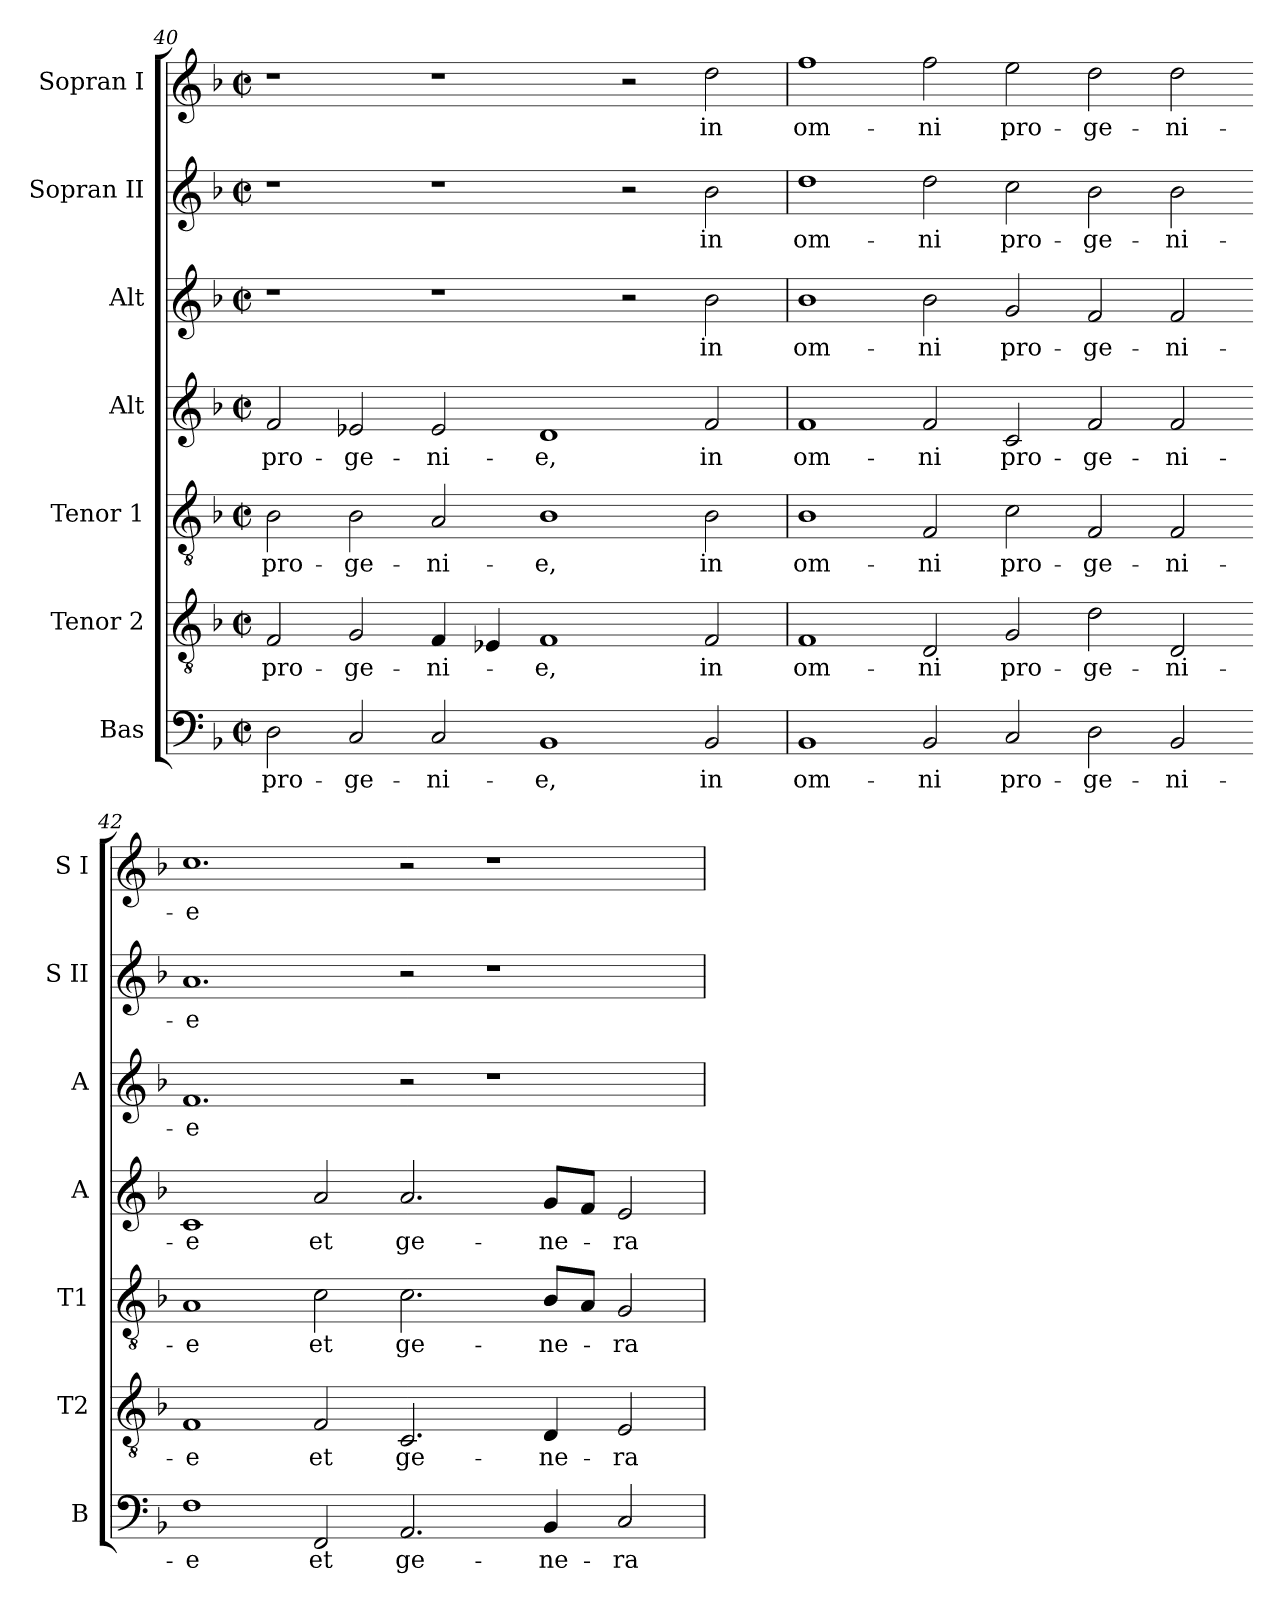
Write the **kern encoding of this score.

**kern	**text	**kern	**text	**kern	**text	**kern	**text	**kern	**text	**kern	**text	**kern	**text
*part7	*part7	*part6	*part6	*part5	*part5	*part4	*part4	*part3	*part3	*part2	*part2	*part1	*part1
*staff7	*staff7	*staff6	*staff6	*staff5	*staff5	*staff4	*staff4	*staff3	*staff3	*staff2	*staff2	*staff1	*staff1
*I"Bas	*	*I"Tenor 2	*	*I"Tenor 1	*	*I"Alt	*	*I"Alt	*	*I"Sopran II	*	*I"Sopran I	*
*I'B	*	*I'T2	*	*I'T1	*	*I'A	*	*I'A	*	*I'S II	*	*I'S I	*
*clefF4	*	*clefGv2	*	*clefGv2	*	*clefG2	*	*clefG2	*	*clefG2	*	*clefG2	*
*k[b-]	*	*k[b-]	*	*k[b-]	*	*k[b-]	*	*k[b-]	*	*k[b-]	*	*k[b-]	*
*F:	*	*F:	*	*F:	*	*F:	*	*F:	*	*F:	*	*F:	*
*M2/2	*	*M2/2	*	*M2/2	*	*M2/2	*	*M2/2	*	*M2/2	*	*M2/2	*
*met(c|)	*	*met(c|)	*	*met(c|)	*	*met(c|)	*	*met(c|)	*	*met(c|)	*	*met(c|)	*
=40	=40	=40	=40	=40	=40	=40	=40	=40	=40	=40	=40	=40	=40
!	!LO:LY:b	!	!LO:LY:b	!	!LO:LY:b	!	!LO:LY:b	!	!	!	!	!	!
2D\	pro-	2F/	pro-	2B-\	pro-	2f/	pro-	1r	.	1r	.	1r	.
!	!LO:LY:b	!	!LO:LY:b	!	!LO:LY:b	!	!LO:LY:b	!	!	!	!	!	!
2C/	-ge-	2G/	-ge-	2B-\	-ge-	2e-X/	-ge-	.	.	.	.	.	.
!	!LO:LY:b	!	!LO:LY:b	!	!LO:LY:b	!	!LO:LY:b	!	!	!	!	!	!
2C/	-ni-	4F/	-ni-	2A/	-ni-	2e-/	-ni-	1r	.	1r	.	1r	.
.	.	4E-X/	.	.	.	.	.	.	.	.	.	.	.
!	!LO:LY:b	!	!LO:LY:b	!	!LO:LY:b	!	!LO:LY:b	!	!	!	!	!	!
1BB-	-e,	1F	-e,	1B-	-e,	1d	-e,	.	.	.	.	.	.
.	.	.	.	.	.	.	.	2r	.	2r	.	2r	.
!	!LO:LY:b	!	!LO:LY:b	!	!LO:LY:b	!	!LO:LY:b	!	!LO:LY:b	!	!LO:LY:b	!	!LO:LY:b
2BB-/	in	2F/	in	2B-\	in	2f/	in	2b-\	in	2b-\	in	2dd\	in
=41	=41	=41	=41	=41	=41	=41	=41	=41	=41	=41	=41	=41	=41
!	!LO:LY:b	!	!LO:LY:b	!	!LO:LY:b	!	!LO:LY:b	!	!LO:LY:b	!	!LO:LY:b	!	!LO:LY:b
1BB-	om-	1F	om-	1B-	om-	1f	om-	1b-	om-	1dd	om-	1ff	om-
!	!LO:LY:b	!	!LO:LY:b	!	!LO:LY:b	!	!LO:LY:b	!	!LO:LY:b	!	!LO:LY:b	!	!LO:LY:b
2BB-/	-ni	2D/	-ni	2F/	-ni	2f/	-ni	2b-\	-ni	2dd\	-ni	2ff\	-ni
!	!LO:LY:b	!	!LO:LY:b	!	!LO:LY:b	!	!LO:LY:b	!	!LO:LY:b	!	!LO:LY:b	!	!LO:LY:b
2C/	pro-	2G/	pro-	2c\	pro-	2c/	pro-	2g/	pro-	2cc\	pro-	2ee\	pro-
!	!LO:LY:b	!	!LO:LY:b	!	!LO:LY:b	!	!LO:LY:b	!	!LO:LY:b	!	!LO:LY:b	!	!LO:LY:b
2D\	-ge-	2d\	-ge-	2F/	-ge-	2f/	-ge-	2f/	-ge-	2b-\	-ge-	2dd\	-ge-
!	!LO:LY:b	!	!LO:LY:b	!	!LO:LY:b	!	!LO:LY:b	!	!LO:LY:b	!	!LO:LY:b	!	!LO:LY:b
2BB-/	-ni-	2D/	-ni-	2F/	-ni-	2f/	-ni-	2f/	-ni-	2b-\	-ni-	2dd\	-ni-
!!LO:LB:g=z
=42-	=42-	=42-	=42-	=42-	=42-	=42-	=42-	=42-	=42-	=42-	=42-	=42-	=42-
!	!LO:LY:b	!	!LO:LY:b	!	!LO:LY:b	!	!LO:LY:b	!	!LO:LY:b	!	!LO:LY:b	!	!LO:LY:b
1F	-e	1F	-e	1A	-e	1c	-e	1.f	-e	1.a	-e	1.cc	-e
!	!LO:LY:b	!	!LO:LY:b	!	!LO:LY:b	!	!LO:LY:b	!	!	!	!	!	!
2FF/	et	2F/	et	2c\	et	2a/	et	.	.	.	.	.	.
!	!LO:LY:b	!	!LO:LY:b	!	!LO:LY:b	!	!LO:LY:b	!	!	!	!	!	!
2.AA/	ge-	2.C/	ge-	2.c\	ge-	2.a/	ge-	2r	.	2r	.	2r	.
.	.	.	.	.	.	.	.	1r	.	1r	.	1r	.
!	!LO:LY:b	!	!LO:LY:b	!	!LO:LY:b	!	!LO:LY:b	!	!	!	!	!	!
4BB-/	-ne-	4D/	-ne-	8B-/L	-ne-	8g/L	-ne-	.	.	.	.	.	.
.	.	.	.	8A/J	.	8f/J	.	.	.	.	.	.	.
!	!LO:LY:b	!	!LO:LY:b	!	!LO:LY:b	!	!LO:LY:b	!	!	!	!	!	!
2C/	-ra-	2E/	-ra-	2G/	-ra-	2e/	-ra-	.	.	.	.	.	.
=	=	=	=	=	=	=	=	=	=	=	=	=	=
*-	*-	*-	*-	*-	*-	*-	*-	*-	*-	*-	*-	*-	*-
